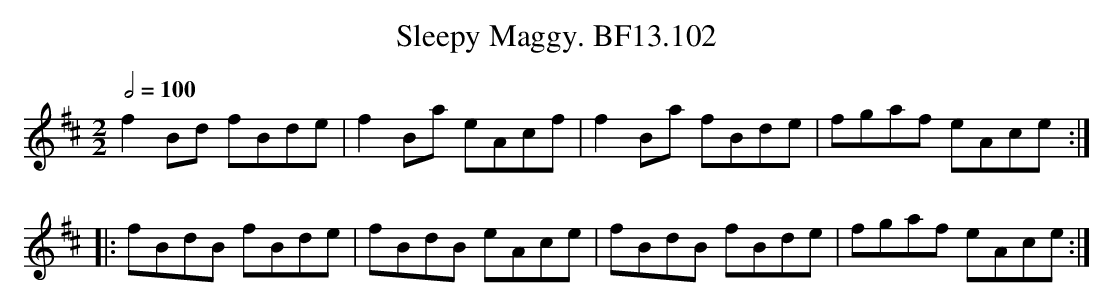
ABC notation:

X:1
T:Sleepy Maggy. BF13.102
M:2/2
L:1/8
Q:1/2=100
K:D major
f2Bd fBde|f2Ba eAcf|f2Ba  fBde|fgaf eAce:|
|:fBdB fBde|fBdB eAce|fBdB fBde|fgaf eAce:|
